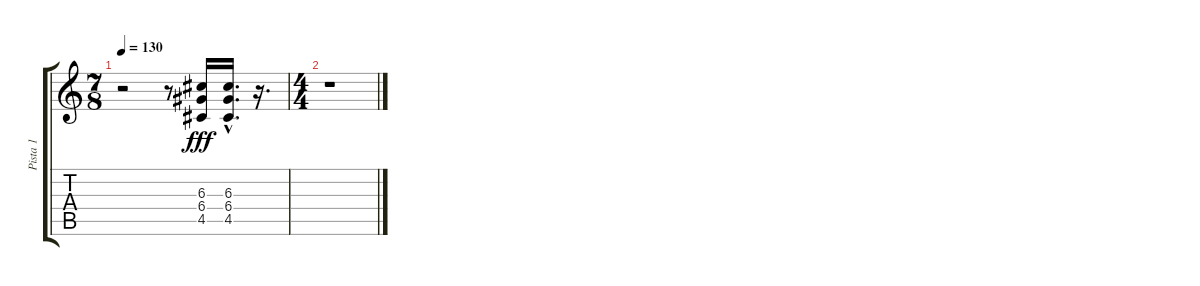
\track ("Pista 1" "Pista 1") {instrument distortionguitar}
\staff {score tabs}
\tuning (E4 B3 G3 D3 A2 E2) {hide}
\ts (7 8)
\tempo 130
\clef g2
\ks c
r.2{dy f balance 4} r.8 (6.3 6.4 4.5).16{dy fff} (6.3{hac} 6.4{hac} 4.5{hac}).16{d} r.16{d} |
\ts (4 4)
r.1
